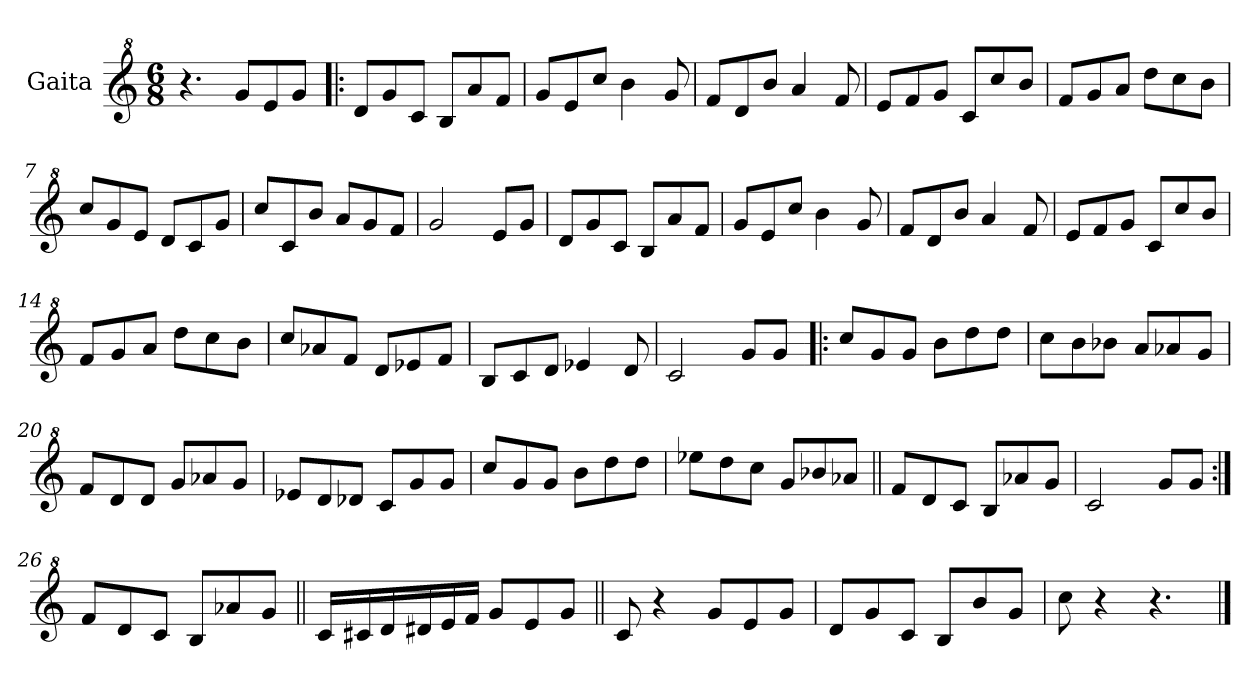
**kern
*part1
*staff1
*I"Gaita
*clefG^2
*k[]
*M6/8
*MM186
=1
4.r
8gg/L
8ee/
8gg/J
=2!|:
8dd/L
8gg/
8cc/J
8b/L
8aa/
8ff/J
=3
8gg/L
8ee/
8ccc/J
4bb\
8gg/
=4
8ff/L
8dd/
8bb/J
4aa/
8ff/
=5
8ee/L
8ff/
8gg/J
8cc/L
8ccc/
8bb/J
=6
8ff/L
8gg/
8aa/J
8ddd\L
8ccc\
8bb\J
=7
8ccc/L
8gg/
8ee/J
8dd/L
8cc/
8gg/J
=8
8ccc/L
8cc/
8bb/J
8aa/L
8gg/
8ff/J
!!LO:LB:g=z
=9
2gg/
8ee/L
8gg/J
=10
8dd/L
8gg/
8cc/J
8b/L
8aa/
8ff/J
=11
8gg/L
8ee/
8ccc/J
4bb\
8gg/
=12
8ff/L
8dd/
8bb/J
4aa/
8ff/
=13
8ee/L
8ff/
8gg/J
8cc/L
8ccc/
8bb/J
=14
8ff/L
8gg/
8aa/J
8ddd\L
8ccc\
8bb\J
=15
8ccc/L
8aa-X/
8ff/J
8dd/L
8ee-X/
8ff/J
=16
8b/L
8cc/
8dd/J
4ee-X/
8dd/
!!LO:LB:g=z
=17
2cc/
8gg/L
8gg/J
=18!|:
8ccc/L
8gg/
8gg/J
8bb\L
8ddd\
8ddd\J
=19
8ccc\L
8bb\
8bb-X\J
8aa/L
8aa-X/
8gg/J
=20
8ff/L
8dd/
8dd/J
8gg/L
8aa-X/
8gg/J
=21
8ee-X/L
8dd/
8dd-X/J
8cc/L
8gg/
8gg/J
=22
8ccc/L
8gg/
8gg/J
8bb\L
8ddd\
8ddd\J
=23
8eee-X\L
8ddd\
8ccc\J
8gg/L
8bb-X/
8aa-X/J
!!LO:LB:g=z
=24||
8ff/L
8dd/
8cc/J
8b/L
8aa-X/
8gg/J
=25
2cc/
8gg/L
8gg/J
=26:|!
8ff/L
8dd/
8cc/J
8b/L
8aa-X/
8gg/J
=27||
16cc/LL
16cc#X/
16dd/
16dd#X/
16ee/
16ff/JJ
8gg/L
8ee/
8gg/J
=28||
8cc/
4r
8gg/L
8ee/
8gg/J
=29
8dd/L
8gg/
8cc/J
8b/L
8bb/
8gg/J
=30
8ccc\
4r
4.r
==
*-
